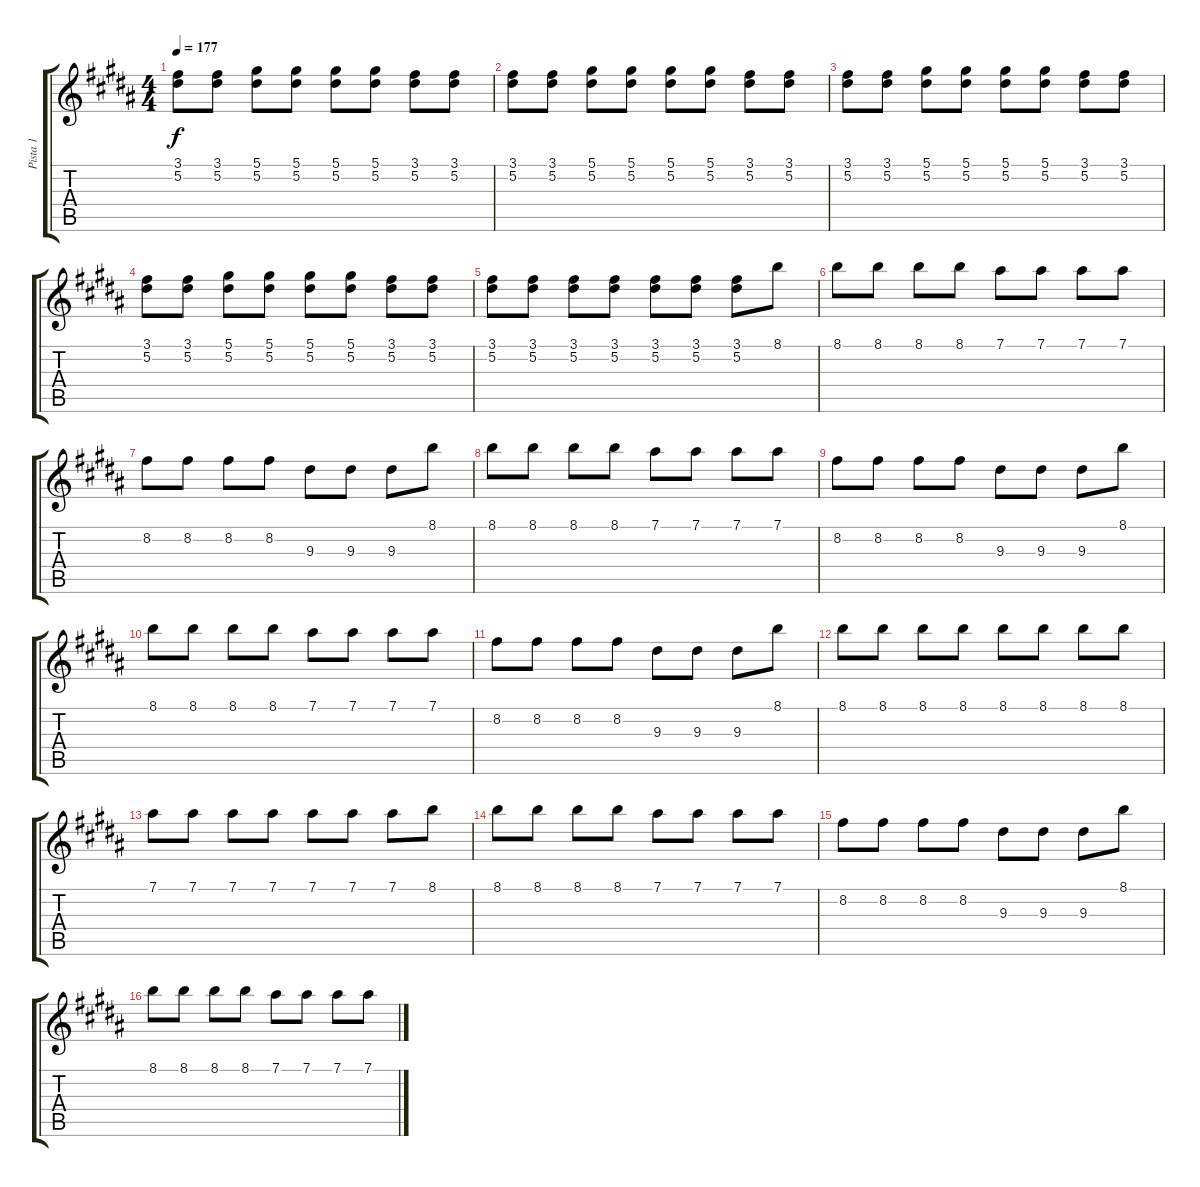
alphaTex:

\track ("Pista 1" "Pista 1") {instrument overdrivenguitar}
\staff {score tabs}
\tuning (Eb4 Bb3 Gb3 Db3 Ab2 Eb2) {hide}
\ts (4 4)
\tempo 177
\clef g2
\ks g#minor
(3.1 5.2).8{dy f} (3.1 5.2).8 (5.1 5.2).8 (5.1 5.2).8 (5.1 5.2).8 (5.1 5.2).8 (3.1 5.2).8 (3.1 5.2).8 |
(3.1 5.2).8 (3.1 5.2).8 (5.1 5.2).8 (5.1 5.2).8 (5.1 5.2).8 (5.1 5.2).8 (3.1 5.2).8 (3.1 5.2).8 |
(3.1 5.2).8 (3.1 5.2).8 (5.1 5.2).8 (5.1 5.2).8 (5.1 5.2).8 (5.1 5.2).8 (3.1 5.2).8 (3.1 5.2).8 |
(3.1 5.2).8 (3.1 5.2).8 (5.1 5.2).8 (5.1 5.2).8 (5.1 5.2).8 (5.1 5.2).8 (3.1 5.2).8 (3.1 5.2).8 |
(3.1 5.2).8 (3.1 5.2).8 (3.1 5.2).8 (3.1 5.2).8 (3.1 5.2).8 (3.1 5.2).8 (3.1 5.2).8 8.1.8 |
8.1.8 8.1.8 8.1.8 8.1.8 7.1.8 7.1.8 7.1.8 7.1.8 |
8.2.8 8.2.8 8.2.8 8.2.8 9.3.8 9.3.8 9.3.8 8.1.8 |
8.1.8 8.1.8 8.1.8 8.1.8 7.1.8 7.1.8 7.1.8 7.1.8 |
8.2.8 8.2.8 8.2.8 8.2.8 9.3.8 9.3.8 9.3.8 8.1.8 |
8.1.8 8.1.8 8.1.8 8.1.8 7.1.8 7.1.8 7.1.8 7.1.8 |
8.2.8 8.2.8 8.2.8 8.2.8 9.3.8 9.3.8 9.3.8 8.1.8 |
8.1.8 8.1.8 8.1.8 8.1.8 8.1.8 8.1.8 8.1.8 8.1.8 |
7.1.8 7.1.8 7.1.8 7.1.8 7.1.8 7.1.8 7.1.8 8.1.8 |
8.1.8 8.1.8 8.1.8 8.1.8 7.1.8 7.1.8 7.1.8 7.1.8 |
8.2.8 8.2.8 8.2.8 8.2.8 9.3.8 9.3.8 9.3.8 8.1.8 |
8.1.8 8.1.8 8.1.8 8.1.8 7.1.8 7.1.8 7.1.8 7.1.8
